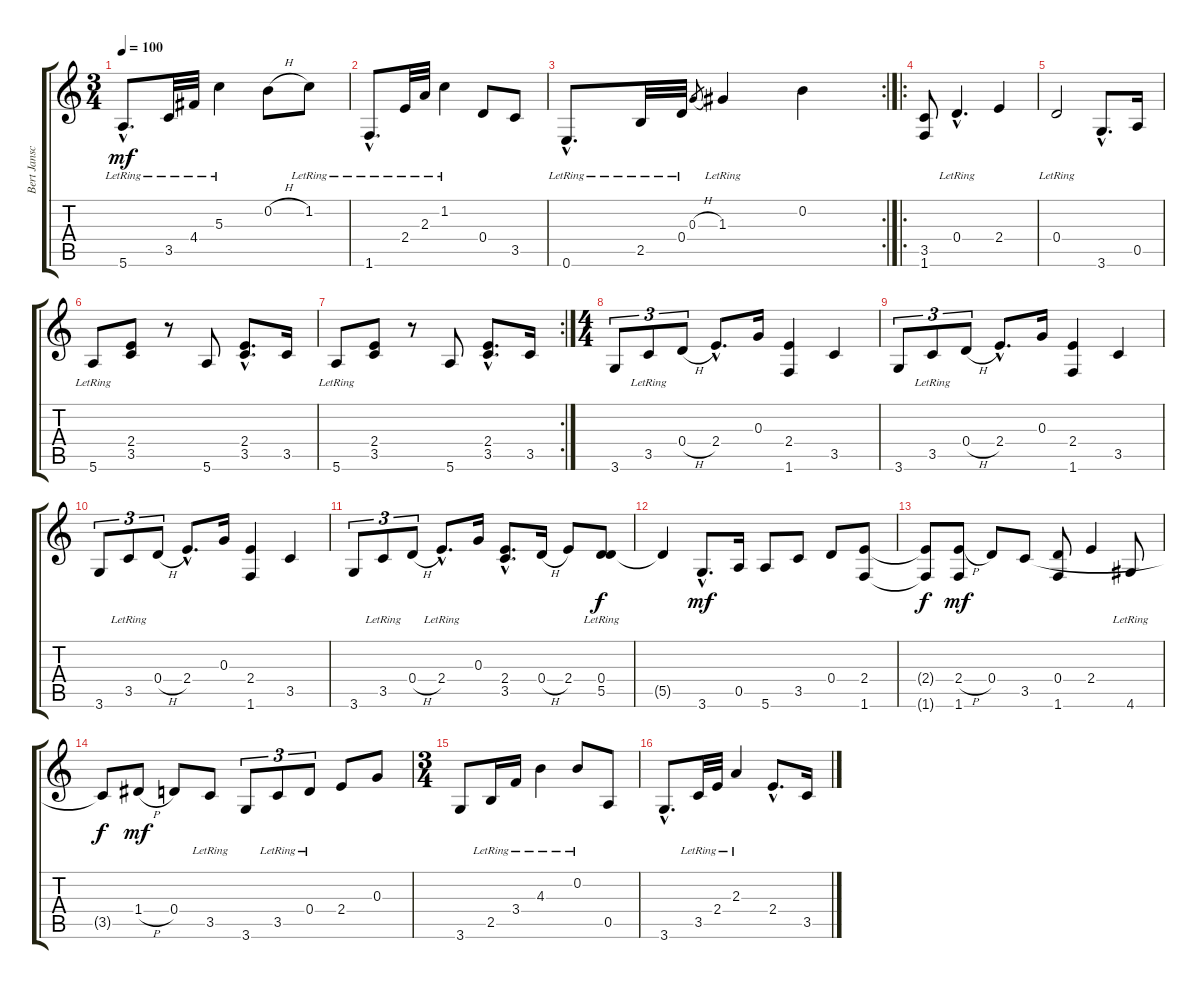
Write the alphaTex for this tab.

\track ("Bert Jansch" "Bert Jansc") {instrument acousticguitarsteel}
\staff {score tabs}
\tuning (E4 B3 G3 D3 A2 E2) {hide}
\ts (3 4)
\tempo 100
\clef g2
\ks c
5.6{hac lr}.8{d dy mf} 3.5{lr}.32 4.4{lr}.32 5.3{lr}.4 0.2{h}.8 1.2{lr}.8 |
1.6{hac lr}.8{d} 2.4{lr}.32 2.3{lr}.32 1.2{lr}.4 0.4.8 3.5.8 |
\rc 2
0.6{hac lr}.8{d} 2.5{lr}.32 0.4{lr}.32 0.3{h}.8{gr} 1.3{lr}.4 0.2.4 |
\ro
(3.5 1.6).8 0.4{hac lr}.4{d} 2.4.4 |
0.4{lr}.2 3.6{hac}.8{d} 0.5.16 |
5.6{lr}.8 (2.4 3.5).8 r.8 5.6.8 (2.4{hac} 3.5{hac}).8{d} 3.5.16 |
\rc 2
5.6{lr}.8 (2.4 3.5).8 r.8 5.6.8 (2.4{hac} 3.5{hac}).8{d} 3.5.16 |
\ts (4 4)
3.6.8{tu (3 2)} 3.5{lr}.8{tu (3 2)} 0.4{h}.8{tu (3 2)} 2.4{hac}.8{d} 0.3.16 (2.4 1.6).4 3.5.4 |
3.6.8{tu (3 2)} 3.5{lr}.8{tu (3 2)} 0.4{h}.8{tu (3 2)} 2.4{hac}.8{d} 0.3.16 (2.4 1.6).4 3.5.4 |
3.6.8{tu (3 2)} 3.5{lr}.8{tu (3 2)} 0.4{h}.8{tu (3 2)} 2.4{hac}.8{d} 0.3.16 (2.4 1.6).4 3.5.4 |
3.6.8{tu (3 2)} 3.5{lr}.8{tu (3 2)} 0.4{h}.8{tu (3 2)} 2.4{hac lr}.8{d} 0.3.16 (2.4{hac} 3.5{hac}).8{d} 0.4{h}.16 2.4.8 (0.4{lr} 5.5).8{dy f} |
5.5{t}.4 3.6{hac}.8{d dy mf} 0.5.16 5.6.8 3.5.8 0.4.8 (2.4 1.6).8 |
(2.4{t} 1.6{t}).8{dy f} (2.4{h} 1.6).8{dy mf} 0.4.8 3.5.8 (0.4 1.6).8 2.4.4 4.6{lr}.8 |
3.5{t}.8{dy f} 1.4{h}.8{dy mf} 0.4.8 3.5{lr}.8 3.6.8{tu (3 2)} 3.5{lr}.8{tu (3 2)} 0.4{lr}.8{tu (3 2)} 2.4.8 0.3.8 |
\ts (3 4)
3.6.8 2.5{lr}.16 3.4{lr}.16 4.3{lr}.4 0.2{lr}.8 0.5.8 |
3.6{hac}.8{d} 3.5{lr}.32 2.4{lr}.32 2.3{lr}.4 2.4{hac}.8{d} 3.5.16
